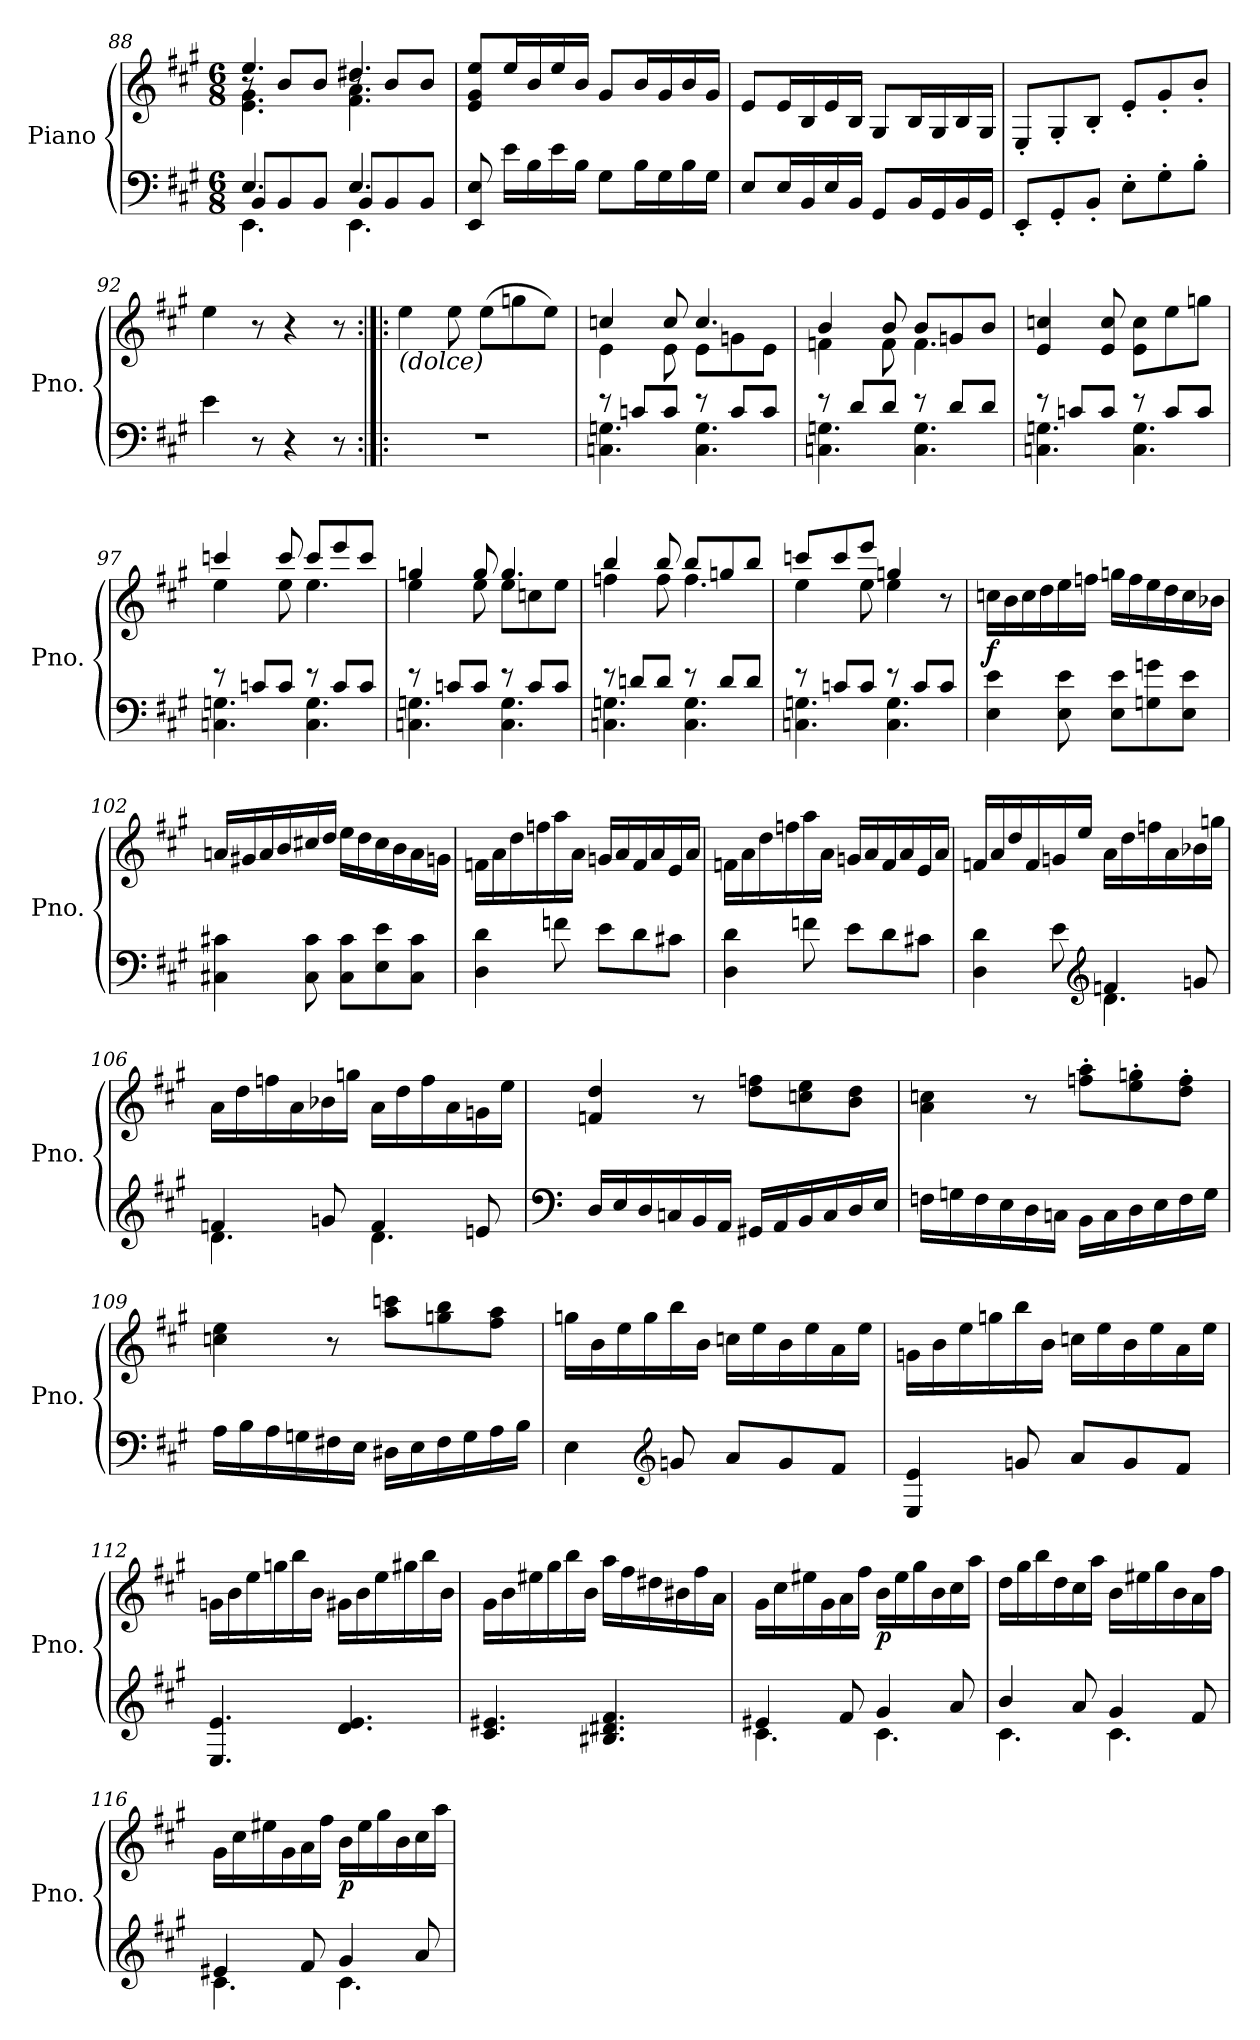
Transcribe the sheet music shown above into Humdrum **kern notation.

**kern	**kern	**dynam
*part1	*part1	*part1
*staff2	*staff1	*staff1/2
*I"Piano	*	*
*I'Pno.	*	*
*clefF4	*clefG2	*
*k[f#c#g#]	*k[f#c#g#]	*
*A:	*A:	*
*M6/8	*M6/8	*
=88	=88	=88
*^	*^	*
*	*^	*	*^	*
4.E/	4.EE\	8BB/L	4.ee/	4.e\ 4.g#\	8r	.
.	.	8BB/	.	.	8b/L	.
.	.	8BB/J	.	.	8b/J	.
4.E/	4.EE\	8BB/L	4.dd#X/	4.f#\ 4.a\	8r	.
.	.	8BB/	.	.	8b/L	.
.	.	8BB/J	.	.	8b/J	.
*v	*v	*v	*	*	*	*
*	*v	*v	*v	*
=89	=89	=89
8EE/ 8E/	8e/ 8g#/ 8ee/L	.
16e\LL	16ee/L	.
16B\	16b/	.
16e\	16ee/	.
16B\JJ	16b/JJ	.
8G#\L	8g#/L	.
16B\L	16b/L	.
16G#\	16g#/	.
16B\	16b/	.
16G#\JJ	16g#/JJ	.
=90	=90	=90
8E/L	8e/L	.
16E/L	16e/L	.
16BB/	16B/	.
16E/	16e/	.
16BB/JJ	16B/JJ	.
8GG#/L	8G#/L	.
16BB/L	16B/L	.
16GG#/	16G#/	.
16BB/	16B/	.
16GG#/JJ	16G#/JJ	.
=91	=91	=91
8EE'/L	8E'/L	.
8GG#'/	8G#'/	.
8BB'/J	8B'/J	.
8E'\L	8e'/L	.
8G#'\	8g#'/	.
8B'\J	8b'/J	.
!!LO:LB:g=z
=92	=92	=92
4e\	4ee\	.
8r	8r	.
4r	4r	.
8r	8r	.
=93:|!|:	=93:|!|:	=93:|!|:
!	!LO:TX:b:i:t=(dolce)	!
2.r	4ee\	.
.	8ee\	.
.	(8ee\L	.
.	8ggn\	.
.	8ee\J)	.
=94	=94	=94
*^	*^	*
8r	4.Cn\ 4.Gn\	4ccn/	4e\	.
8cn/L	.	.	.	.
8c/J	.	8cc/	8e\	.
8r	4.C\ 4.G\	4.cc/	8e\L	.
8c/L	.	.	8gn\	.
8c/J	.	.	8e\J	.
=95	=95	=95	=95	=95
8r	4.Cn\ 4.Gn\	4b/	4fn\	.
8d/L	.	.	.	.
8d/J	.	8b/	8f\	.
8r	4.C\ 4.G\	8b/L	4.f\	.
8d/L	.	8gn/	.	.
8d/J	.	8b/J	.	.
*	*	*v	*v	*
=96	=96	=96	=96
8r	4.Cn\ 4.Gn\	4e/ 4ccn/	.
8cn/L	.	.	.
8c/J	.	8e/ 8cc/	.
8r	4.C\ 4.G\	8e\ 8cc\L	.
8c/L	.	8ee\	.
8c/J	.	8ggn\J	.
!!LO:LB:g=z
=97	=97	=97	=97
*	*	*^	*
8r	4.Cn\ 4.Gn\	4cccn/	4ee\	.
8cn/L	.	.	.	.
8c/J	.	8ccc/	8ee\	.
8r	4.C\ 4.G\	8ccc/L	4.ee\	.
8c/L	.	8eee/	.	.
8c/J	.	8ccc/J	.	.
!!LO:LB:g=z	!!
=98	=98	=98	=98	=98
8r	4.Cn\ 4.Gn\	4ggn/	4ee\	.
8cn/L	.	.	.	.
8c/J	.	8gg/	8ee\	.
8r	4.C\ 4.G\	4.gg/	8ee\L	.
8c/L	.	.	8ccn\	.
8c/J	.	.	8ee\J	.
=99	=99	=99	=99	=99
8r	4.Cn\ 4.Gn\	4bb/	4ffn\	.
8dn/L	.	.	.	.
8d/J	.	8bb/	8ff\	.
8r	4.C\ 4.G\	8bb/L	4.ff\	.
8d/L	.	8ggn/	.	.
8d/J	.	8bb/J	.	.
=100	=100	=100	=100	=100
8r	4.Cn\ 4.Gn\	8cccn/L	4ee\	.
8cn/L	.	8ccc/	.	.
8c/J	.	8eee/J	8ee\	.
8r	4.C\ 4.G\	4ggn/	4ee\	.
8c/L	.	.	.	.
8c/J	.	8r	8ryy	.
*v	*v	*	*	*
=101	=101	=101	=101
!	!	!	!LO:DY:b
*	*v	*v	*
4E\ 4e\	16ccn\LL	f
.	16b\	.
.	16cc\	.
.	16dd\	.
8E\ 8e\	16ee\	.
.	16ffn\JJ	.
8E\ 8e\L	16ggn\LL	.
.	16ff\	.
8Gn\ 8gn\	16ee\	.
.	16dd\	.
8E\ 8e\J	16cc\	.
.	16b-X\JJ	.
!!LO:PB:g=z
=102	=102	=102
4C#X\ 4c#X\	16an/LL	.
.	16g#X/	.
.	16a/	.
.	16b/	.
8C#\ 8c#\	16cc#X/	.
.	16dd/JJ	.
8C#\ 8c#\L	16ee\LL	.
.	16dd\	.
8E\ 8e\	16cc#\	.
.	16b\	.
8C#\ 8c#\J	16a\	.
.	16gn\JJ	.
=103	=103	=103
4D\ 4d\	16fn\LL	.
.	16a\	.
.	16dd\	.
.	16ffn\	.
8fn\	16aa\	.
.	16a\JJ	.
8e\L	16gn/LL	.
.	16a/	.
8d\	16f/	.
.	16a/	.
8c#X\J	16e/	.
.	16a/JJ	.
=104	=104	=104
4D\ 4d\	16fn\LL	.
.	16a\	.
.	16dd\	.
.	16ffn\	.
8fn\	16aa\	.
.	16a\JJ	.
8e\L	16gn/LL	.
.	16a/	.
8d\	16f/	.
.	16a/	.
8c#X\J	16e/	.
.	16a/JJ	.
!!LO:LB:g=z
=105	=105	=105
*^	*	*
4D\ 4d\	4.ryy	16fn/LL	.
.	.	16a/	.
.	.	16dd/	.
.	.	16f/	.
8e\	.	16gn/	.
.	.	16ee/JJ	.
*clefG2	*	*	*
4fn/	4.d\	16a\LL	.
.	.	16dd\	.
.	.	16ffn\	.
.	.	16a\	.
8gn/	.	16b-X\	.
.	.	16ggn\JJ	.
!!LO:LB:g=z
=106	=106	=106	=106
4fn/	4.d\	16a\LL	.
.	.	16dd\	.
.	.	16ffn\	.
.	.	16a\	.
8gn/	.	16b-X\	.
.	.	16ggn\JJ	.
4f/	4.d\	16a\LL	.
.	.	16dd\	.
.	.	16ff\	.
.	.	16a\	.
8en/	.	16gn\	.
.	.	16ee\JJ	.
*v	*v	*	*
=107	=107	=107
*clefF4	*	*
16D/LL	4fn/ 4dd/	.
16E/	.	.
16D/	.	.
16Cn/	.	.
16BB/	8r	.
16AA/JJ	.	.
16GG#X/LL	8dd\ 8ffn\L	.
16AA/	.	.
16BB/	8ccn\ 8ee\	.
16C/	.	.
16D/	8b\ 8dd\J	.
16E/JJ	.	.
=108	=108	=108
16Fn\LL	4a\ 4ccn\	.
16Gn\	.	.
16F\	.	.
16E\	.	.
16D\	8r	.
16Cn\JJ	.	.
16BB\LL	8ffn\' 8aa\'L	.
16C\	.	.
16D\	8ee\' 8ggn\'	.
16E\	.	.
16F\	8dd\' 8ff\'J	.
16G\JJ	.	.
!!LO:LB:g=z
=109	=109	=109
16A\LL	4ccn\ 4ee\	.
16B\	.	.
16A\	.	.
16Gn\	.	.
16F#X\	8r	.
16E\JJ	.	.
16D#X\LL	8aa\ 8cccn\L	.
16E\	.	.
16F#\	8ggn\ 8bb\	.
16G\	.	.
16A\	8ff#\ 8aa\J	.
16B\JJ	.	.
!!LO:LB:g=z
=110	=110	=110
4E\	16ggn\LL	.
.	16b\	.
.	16ee\	.
.	16gg\	.
*clefG2	*	*
8gn/	16bb\	.
.	16b\JJ	.
8a/L	16ccn\LL	.
.	16ee\	.
8g/	16b\	.
.	16ee\	.
8f#/J	16a\	.
.	16ee\JJ	.
=111	=111	=111
4E/ 4e/	16gn\LL	.
.	16b\	.
.	16ee\	.
.	16ggn\	.
8gn/	16bb\	.
.	16b\JJ	.
8a/L	16ccn\LL	.
.	16ee\	.
8g/	16b\	.
.	16ee\	.
8f#/J	16a\	.
.	16ee\JJ	.
=112	=112	=112
4.E/ 4.e/	16gn\LL	.
.	16b\	.
.	16ee\	.
.	16ggn\	.
.	16bb\	.
.	16b\JJ	.
4.d/ 4.e/	16g#X\LL	.
.	16b\	.
.	16ee\	.
.	16gg#X\	.
.	16bb\	.
.	16b\JJ	.
!!LO:LB:g=z
=113	=113	=113
4.c#/ 4.e#X/	16g#\LL	.
.	16b\	.
.	16ee#X\	.
.	16gg#\	.
.	16bb\	.
.	16b\JJ	.
4.B#X/ 4.d#X/ 4.f#/	16aa\LL	.
.	16ff#\	.
.	16dd#X\	.
.	16b#X\	.
.	16ff#\	.
.	16a\JJ	.
!!LO:PB:g=z
=114	=114	=114
*^	*	*
4e#X/	4.c#\	16g#\LL	.
.	.	16cc#\	.
.	.	16ee#X\	.
.	.	16g#\	.
8f#/	.	16a\	.
.	.	16ff#\JJ	.
!	!	!	!LO:DY:b
4g#/	4.c#\	16b\LL	p
.	.	16ee#\	.
.	.	16gg#\	.
.	.	16b\	.
8a/	.	16cc#\	.
.	.	16aa\JJ	.
=115	=115	=115	=115
4b/	4.c#\	16dd\LL	.
.	.	16gg#\	.
.	.	16bb\	.
.	.	16dd\	.
8a/	.	16cc#\	.
.	.	16aa\JJ	.
4g#/	4.c#\	16b\LL	.
.	.	16ee#X\	.
.	.	16gg#\	.
.	.	16b\	.
8f#/	.	16a\	.
.	.	16ff#\JJ	.
=116	=116	=116	=116
4e#X/	4.c#\	16g#\LL	.
.	.	16cc#\	.
.	.	16ee#X\	.
.	.	16g#\	.
8f#/	.	16a\	.
.	.	16ff#\JJ	.
!	!	!	!LO:DY:b
4g#/	4.c#\	16b\LL	p
.	.	16ee#\	.
.	.	16gg#\	.
.	.	16b\	.
8a/	.	16cc#\	.
.	.	16aa\JJ	.
*v	*v	*	*
=	=	=
*-	*-	*-
